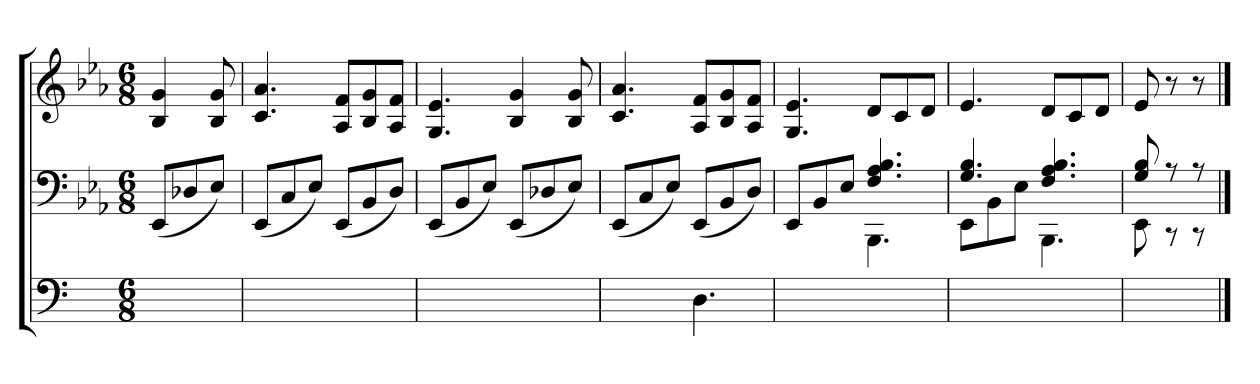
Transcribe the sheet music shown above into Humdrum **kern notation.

**kern	**kern	**kern
*part3	*part2	*part1
*staff3	*staff2	*staff1
*	*clefF4	*clefG2
*	*k[b-e-a-]	*k[b-e-a-]
*M6/8	*M6/8	*M6/8
=	=	=
4.ryy	(8EE-L	4B- 4g
.	8D-X	.
.	8E-J)	8B- 8g
=	=	=
2.ryy	(8EE-L	4.c 4.a-
.	8C	.
.	8E-J)	.
.	(8EE-L	8A- 8fL
.	8BB-	8B- 8g
.	8DJ)	8A- 8fJ
=	=	=
2.ryy	(8EE-L	4.G 4.e-
.	8BB-	.
.	8E-J)	.
.	(8EE-L	4B- 4g
.	8D-X	.
.	8E-J)	8B- 8g
=	=	=
4.ryy	(8EE-L	4.c 4.a-
.	8C	.
.	8E-J)	.
4.D	(8EE-L	8A- 8fL
.	8BB-	8B- 8g
.	8DJ)	8A- 8fJ
=	=	=
*	*^	*
2.ryy	8EE-L	4.ryy	4.G 4.e-
.	8BB-	.	.
.	8E-J	.	.
.	4.F 4.A- 4.B-	4.BBB-	8dL
.	.	.	8c
.	.	.	8dJ
=	=	=	=
2.ryy	4.G 4.B-	8EE-L	4.e-
.	.	8BB-	.
.	.	8E-J	.
.	4.F 4.A- 4.B-	4.BBB-	8dL
.	.	.	8c
.	.	.	8dJ
=	=	=	=
4.ryy	8G 8B-	8EE-	8e-
.	8r	8r	8r
.	8r	8r	8r
*	*v	*v	*
==	==	==
*-	*-	*-
